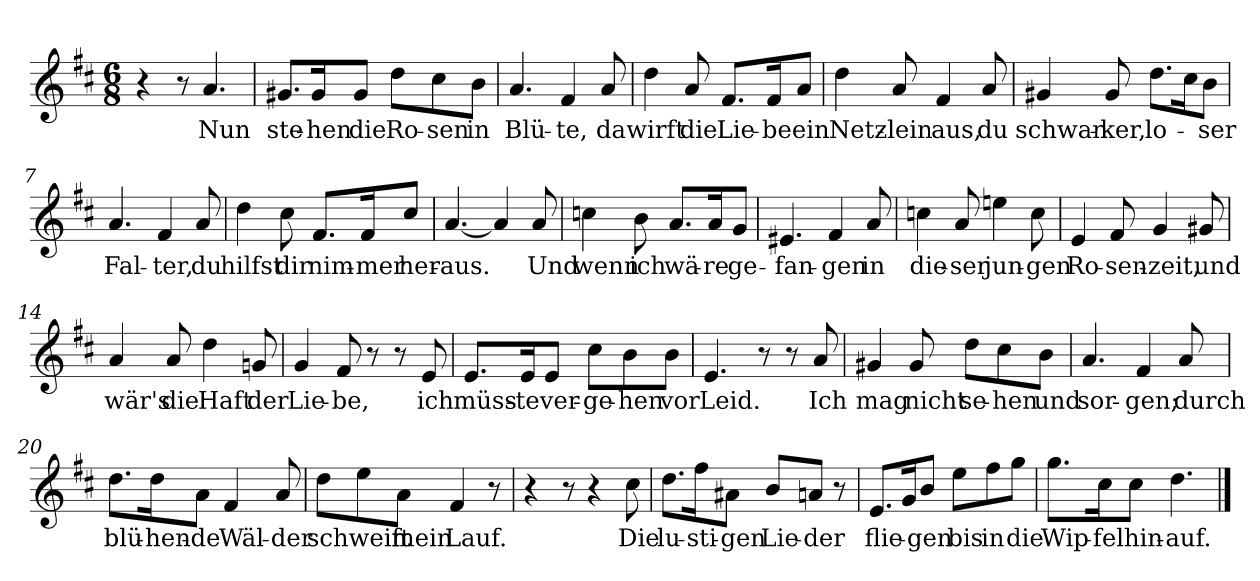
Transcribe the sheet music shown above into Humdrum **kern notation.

**kern	**text
*part1	*part1
*staff1	*staff1
*clefG2	*
*k[f#c#]	*
*M6/8	*
=1	=1
4r	.
8r	.
!	!LO:LY:b
4.a/	Nun
=2	=2
!	!LO:LY:b
8.g#X/L	ste-
!	!LO:LY:b
16g#/K	-hen
!	!LO:LY:b
8g#/J	die
!	!LO:LY:b
8dd\L	Ro-
!	!LO:LY:b
8cc#\	-sen
!	!LO:LY:b
8b\J	in
=3	=3
!	!LO:LY:b
4.a/	Blü-
!	!LO:LY:b
4f#/	-te,
!	!LO:LY:b
8a/	da
=4	=4
!	!LO:LY:b
4dd\	wirft
!	!LO:LY:b
8a/	die
!	!LO:LY:b
8.f#/L	Lie-
!	!LO:LY:b
16f#/K	-be
!	!LO:LY:b
8a/J	ein
=5	=5
!	!LO:LY:b
4dd\	Netz-
!	!LO:LY:b
8a/	lein
!	!LO:LY:b
4f#/	aus,
!	!LO:LY:b
8a/	du
=6	=6
!	!LO:LY:b
4g#X/	schwan-
!	!LO:LY:b
8g#/	-ker,
!	!LO:LY:b
8.dd\L	lo-
16cc#\K	.
!	!LO:LY:b
8b\J	-ser
!!LO:LB:g=z
=7	=7
!	!LO:LY:b
4.a/	Fal-
!	!LO:LY:b
4f#/	-ter,
!	!LO:LY:b
8a/	du
=8	=8
!	!LO:LY:b
4dd\	hilfst
!	!LO:LY:b
8cc#\	dir
!	!LO:LY:b
8.f#/L	nim-
!	!LO:LY:b
16f#/K	-mer
!	!LO:LY:b
8cc#/J	her-
=9	=9
!	!LO:LY:b
[4.a/	-aus.
4a/]	.
!	!LO:LY:b
8a/	Und
=10	=10
!	!LO:LY:b
4ccn\	wenn
!	!LO:LY:b
8b\	ich
!	!LO:LY:b
8.a/L	wä-
!	!LO:LY:b
16a/K	-re
!	!LO:LY:b
8g/J	ge-
=11	=11
!	!LO:LY:b
4.e#X/	-fan-
!	!LO:LY:b
4f#/	-gen
!	!LO:LY:b
8a/	in
=12	=12
!	!LO:LY:b
4ccn\	die-
!	!LO:LY:b
8a/	-ser
!	!LO:LY:b
4een\	jun-
!	!LO:LY:b
8cc\	-gen
=13	=13
!	!LO:LY:b
4e/	Ro-
!	!LO:LY:b
8f#/	-sen-
!	!LO:LY:b
4g/	-zeit,
!	!LO:LY:b
8g#X/	und
!!LO:LB:g=z
=14	=14
!	!LO:LY:b
4a/	wär's
!	!LO:LY:b
8a/	die
!	!LO:LY:b
4dd\	Haft
!	!LO:LY:b
8gn/	der
=15	=15
!	!LO:LY:b
4g/	Lie-
!	!LO:LY:b
8f#/	-be,
8r	.
8r	.
!	!LO:LY:b
8e/	ich
=16	=16
!	!LO:LY:b
8.e/L	müss-
!	!LO:LY:b
16e/K	-te
!	!LO:LY:b
8e/J	ver-
!	!LO:LY:b
8cc#\L	-ge-
!	!LO:LY:b
8b\	-hen
!	!LO:LY:b
8b\J	vor
=17	=17
!	!LO:LY:b
4.e/	Leid.
8r	.
8r	.
!	!LO:LY:b
8a/	Ich
=18	=18
!	!LO:LY:b
4g#X/	mag
!	!LO:LY:b
8g#/	nicht
!	!LO:LY:b
8dd\L	se-
!	!LO:LY:b
8cc#\	-hen
!	!LO:LY:b
8b\J	und
=19	=19
!	!LO:LY:b
4.a/	sor-
!	!LO:LY:b
4f#/	-gen;
!	!LO:LY:b
8a/	durch
!!LO:LB:g=z
=20	=20
!	!LO:LY:b
8.dd\L	blü-
!	!LO:LY:b
16dd\K	-hen-
!	!LO:LY:b
8a\J	-de
!	!LO:LY:b
4f#/	Wäl-
!	!LO:LY:b
8a/	-der
=21	=21
!	!LO:LY:b
8dd\L	schweift
8ee\	.
!	!LO:LY:b
8a\J	mein
!	!LO:LY:b
4f#/	Lauf.
8r	.
=22	=22
4r	.
8r	.
4r	.
!	!LO:LY:b
8cc#\	Die
=23	=23
!	!LO:LY:b
8.dd\L	lu-
!	!LO:LY:b
16ff#\K	-sti-
!	!LO:LY:b
8a#X\J	-gen
!	!LO:LY:b
8b/L	Lie-
!	!LO:LY:b
8an/J	-der
8r	.
=24	=24
!	!LO:LY:b
8.e/L	flie-
16g/K	.
!	!LO:LY:b
8b/J	-gen
!	!LO:LY:b
8ee\L	bis
!	!LO:LY:b
8ff#\	in
!	!LO:LY:b
8gg\J	die
=25	=25
!	!LO:LY:b
8.gg\L	Wip-
!	!LO:LY:b
16cc#\K	-fel
!	!LO:LY:b
8cc#\J	hin-
!	!LO:LY:b
4.dd\	-auf.
==	==
*-	*-
